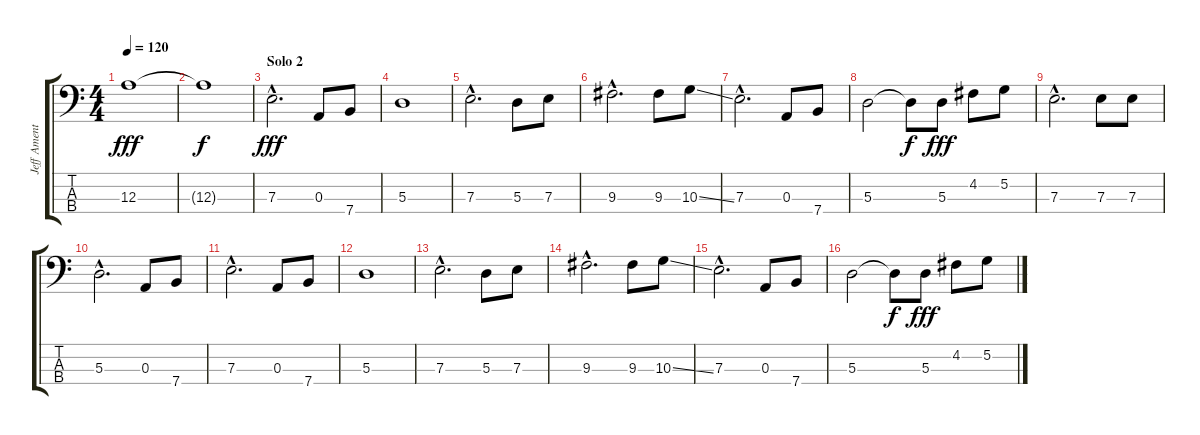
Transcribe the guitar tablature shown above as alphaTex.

\track ("Jeff Ament" "Jeff Ament") {instrument electricbassfinger}
\staff {score tabs}
\tuning (G2 D2 A1 E1) {hide}
\ts (4 4)
\tempo 120
\clef f4
\ks c
12.3.1{dy fff} |
12.3{t}.1{dy f} |
\section ("" "Solo 2")
7.3{hac}.2{d dy fff} 0.3.8 7.4.8 |
5.3.1 |
7.3{hac}.2{d} 5.3.8 7.3.8 |
9.3{hac}.2{d} 9.3.8 10.3{ss}.8 |
7.3{hac}.2{d} 0.3.8 7.4.8 |
5.3.2 5.3{t}.8{dy f} 5.3.8{dy fff} 4.2.8 5.2.8 |
7.3{hac}.2{d} 7.3.8 7.3.8 |
5.3{hac}.2{d} 0.3.8 7.4.8 |
7.3{hac}.2{d} 0.3.8 7.4.8 |
5.3.1 |
7.3{hac}.2{d} 5.3.8 7.3.8 |
9.3{hac}.2{d} 9.3.8 10.3{ss}.8 |
7.3{hac}.2{d} 0.3.8 7.4.8 |
5.3.2 5.3{t}.8{dy f} 5.3.8{dy fff} 4.2.8 5.2.8
